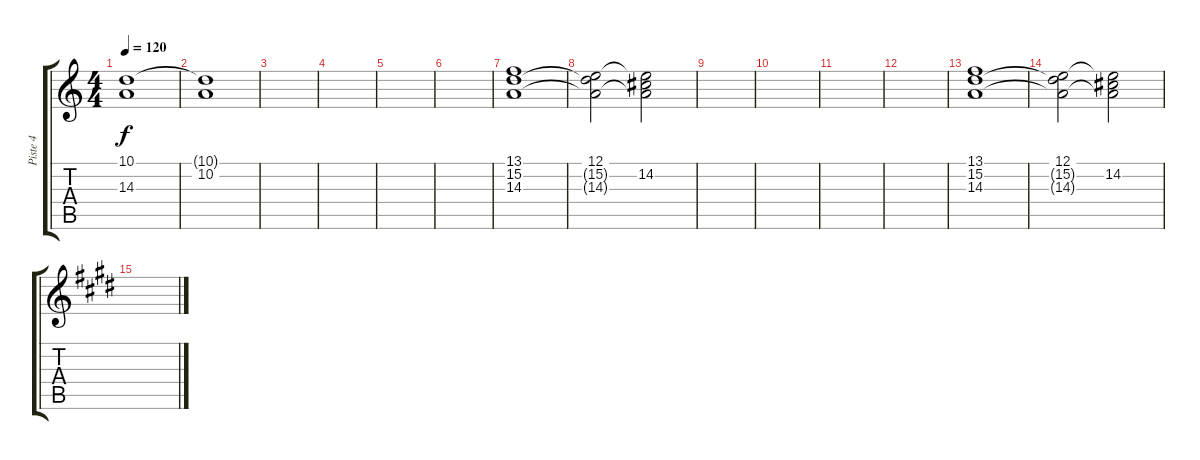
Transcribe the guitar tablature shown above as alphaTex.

\track ("Piste 4" "Piste 4") {instrument pad4choir}
\staff {score tabs}
\tuning (E4 B3 G3 D3 A2 E2) {hide}
\ts (4 4)
\tempo 120
\clef g2
\ks c
(10.1{t} 14.3{t}).1{dy f} |
(10.1{t} 10.2{t}).1 |
|
|
|
|
(13.1 15.2 14.3).1 |
(12.1 15.2{t} 14.3{t}).2 (12.1{t} 14.2 14.3{t}).2 |
|
|
|
|
(13.1 15.2 14.3).1 |
(12.1 15.2{t} 14.3{t}).2 (12.1{t} 14.2 14.3{t}).2 |
\ks c#minor
